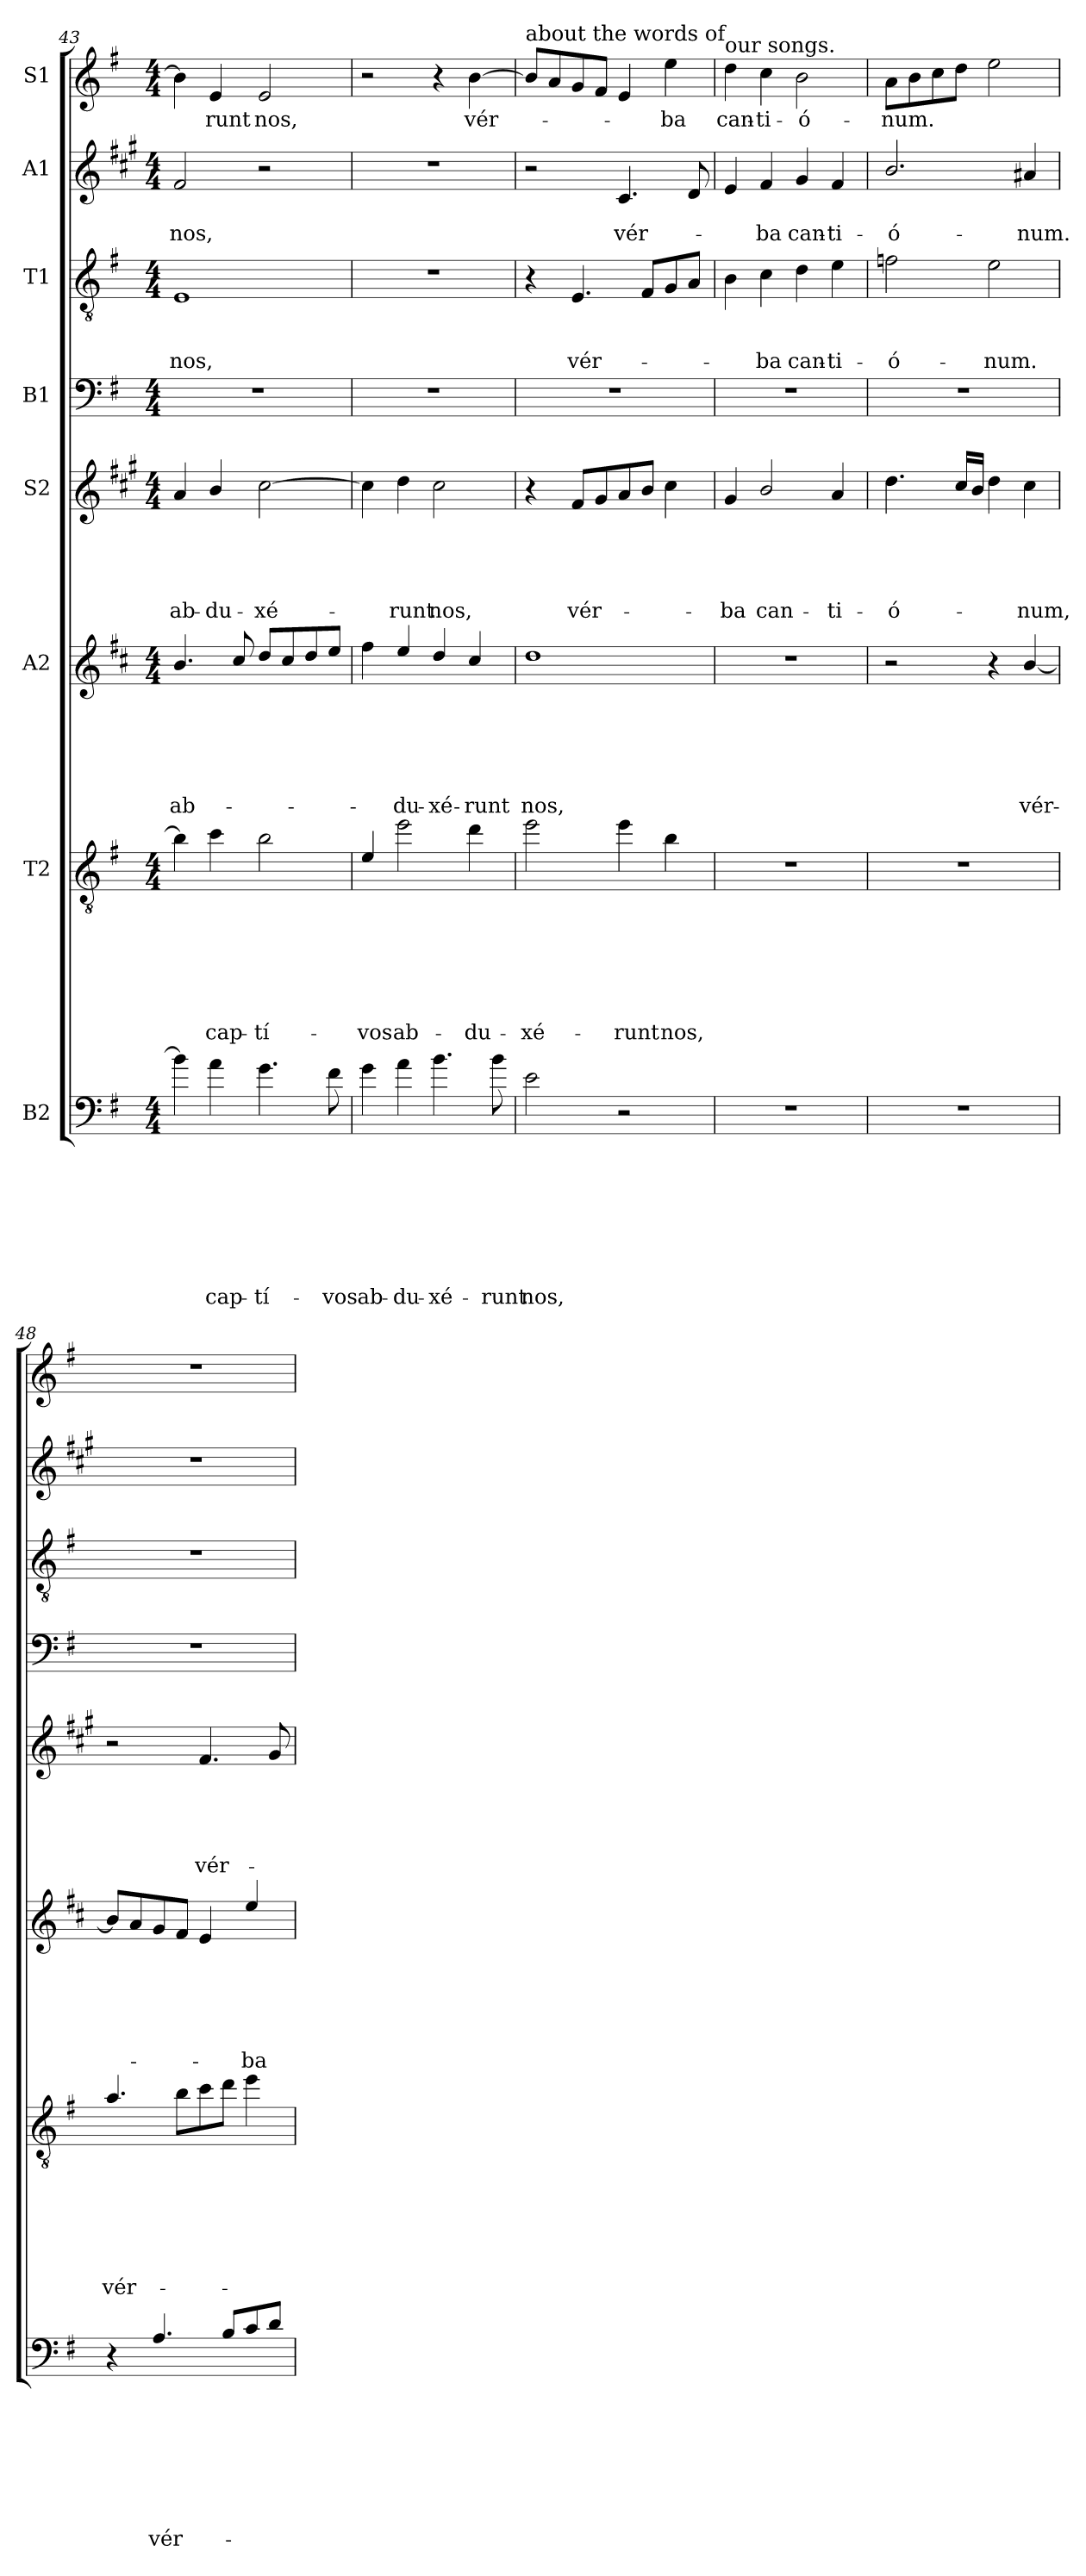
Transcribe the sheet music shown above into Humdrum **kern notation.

**kern	**text	**text	**text	**text	**text	**text	**text	**text	**kern	**text	**text	**text	**text	**text	**text	**text	**kern	**text	**text	**text	**text	**text	**text	**kern	**text	**text	**text	**text	**text	**kern	**kern	**text	**text	**text	**kern	**text	**text	**kern	**text
*part8	*part8	*part8	*part8	*part8	*part8	*part8	*part8	*part8	*part7	*part7	*part7	*part7	*part7	*part7	*part7	*part7	*part6	*part6	*part6	*part6	*part6	*part6	*part6	*part5	*part5	*part5	*part5	*part5	*part5	*part4	*part3	*part3	*part3	*part3	*part2	*part2	*part2	*part1	*part1
*staff8	*staff8	*staff8	*staff8	*staff8	*staff8	*staff8	*staff8	*staff8	*staff7	*staff7	*staff7	*staff7	*staff7	*staff7	*staff7	*staff7	*staff6	*staff6	*staff6	*staff6	*staff6	*staff6	*staff6	*staff5	*staff5	*staff5	*staff5	*staff5	*staff5	*staff4	*staff3	*staff3	*staff3	*staff3	*staff2	*staff2	*staff2	*staff1	*staff1
*I"B2	*	*	*	*	*	*	*	*	*I"T2	*	*	*	*	*	*	*	*I"A2	*	*	*	*	*	*	*I"S2	*	*	*	*	*	*I"B1	*I"T1	*	*	*	*I"A1	*	*	*I"S1	*
!!LO:PB:g=z
*clefF4	*	*	*	*	*	*	*	*	*clefGv2	*	*	*	*	*	*	*	*clefG2	*	*	*	*	*	*	*clefG2	*	*	*	*	*	*clefF4	*clefGv2	*	*	*	*clefG2	*	*	*clefG2	*
*ITrd7c12	*	*	*	*	*	*	*	*	*ITrd8c14	*	*	*	*	*	*	*	*ITrd4c7	*	*	*	*	*	*	*ITrd1c2	*	*	*	*	*	*	*	*	*	*	*ITrd1c2	*	*	*	*
*k[f#]	*	*	*	*	*	*	*	*	*k[f#]	*	*	*	*	*	*	*	*k[f#]	*	*	*	*	*	*	*k[f#]	*	*	*	*	*	*k[f#]	*k[f#]	*	*	*	*k[f#]	*	*	*k[f#]	*
*G:	*	*	*	*	*	*	*	*	*G:	*	*	*	*	*	*	*	*G:	*	*	*	*	*	*	*G:	*	*	*	*	*	*G:	*G:	*	*	*	*G:	*	*	*G:	*
*M4/4	*	*	*	*	*	*	*	*	*M4/4	*	*	*	*	*	*	*	*M4/4	*	*	*	*	*	*	*M4/4	*	*	*	*	*	*M4/4	*M4/4	*	*	*	*M4/4	*	*	*M4/4	*
=43	=43	=43	=43	=43	=43	=43	=43	=43	=43	=43	=43	=43	=43	=43	=43	=43	=43	=43	=43	=43	=43	=43	=43	=43	=43	=43	=43	=43	=43	=43	=43	=43	=43	=43	=43	=43	=43	=43	=43
!	!	!	!	!	!	!	!	!	!	!	!	!	!	!	!	!	!	!	!	!	!	!	!LO:LY:b	!	!	!	!	!	!LO:LY:b	!	!	!	!	!LO:LY:b	!	!	!LO:LY:b	!	!
4B\]	.	.	.	.	.	.	.	.	4B\]	.	.	.	.	.	.	.	4.e/	.	.	.	.	.	ab-	4g/	.	.	.	.	ab-	1r	1E	.	.	nos,	2e/	.	nos,	4b\]	.
!	!	!	!	!	!	!	!	!LO:LY:b	!	!	!	!	!	!	!	!LO:LY:b	!	!	!	!	!	!	!	!	!	!	!	!	!LO:LY:b	!	!	!	!	!	!	!	!	!	!LO:LY:b
4A\	.	.	.	.	.	.	.	cap-	4c\	.	.	.	.	.	.	cap-	.	.	.	.	.	.	.	4a/	.	.	.	.	-du-	.	.	.	.	.	.	.	.	4e/	-runt
.	.	.	.	.	.	.	.	.	.	.	.	.	.	.	.	.	8f#/	.	.	.	.	.	.	.	.	.	.	.	.	.	.	.	.	.	.	.	.	.	.
!	!	!	!	!	!	!	!	!LO:LY:b	!	!	!	!	!	!	!	!LO:LY:b	!	!	!	!	!	!	!	!	!	!	!	!	!LO:LY:b	!	!	!	!	!	!	!	!	!	!LO:LY:b
4.G\	.	.	.	.	.	.	.	-tí-	2B\	.	.	.	.	.	.	-tí-	8g/L	.	.	.	.	.	.	[2b\	.	.	.	.	-xé-	.	.	.	.	.	2r	.	.	2e/	nos,
.	.	.	.	.	.	.	.	.	.	.	.	.	.	.	.	.	8f#/	.	.	.	.	.	.	.	.	.	.	.	.	.	.	.	.	.	.	.	.	.	.
.	.	.	.	.	.	.	.	.	.	.	.	.	.	.	.	.	8g/	.	.	.	.	.	.	.	.	.	.	.	.	.	.	.	.	.	.	.	.	.	.
!	!	!	!	!	!	!	!	!LO:LY:b	!	!	!	!	!	!	!	!	!	!	!	!	!	!	!	!	!	!	!	!	!	!	!	!	!	!	!	!	!	!	!
8F#\	.	.	.	.	.	.	.	-vos	.	.	.	.	.	.	.	.	8a/J	.	.	.	.	.	.	.	.	.	.	.	.	.	.	.	.	.	.	.	.	.	.
=44	=44	=44	=44	=44	=44	=44	=44	=44	=44	=44	=44	=44	=44	=44	=44	=44	=44	=44	=44	=44	=44	=44	=44	=44	=44	=44	=44	=44	=44	=44	=44	=44	=44	=44	=44	=44	=44	=44	=44
!	!	!	!	!	!	!	!	!LO:LY:b	!	!	!	!	!	!	!	!LO:LY:b	!	!	!	!	!	!	!	!	!	!	!	!	!	!	!	!	!	!	!	!	!	!	!
4G\	.	.	.	.	.	.	.	ab-	4E/	.	.	.	.	.	.	-vos	4b\	.	.	.	.	.	.	4b\]	.	.	.	.	.	1r	1r	.	.	.	1r	.	.	2r	.
!	!	!	!	!	!	!	!	!LO:LY:b	!	!	!	!	!	!	!	!LO:LY:b	!	!	!	!	!	!	!LO:LY:b	!	!	!	!	!	!LO:LY:b	!	!	!	!	!	!	!	!	!	!
4A\	.	.	.	.	.	.	.	-du-	2e\	.	.	.	.	.	.	ab-	4a/	.	.	.	.	.	-du-	4cc\	.	.	.	.	-runt	.	.	.	.	.	.	.	.	.	.
!	!	!	!	!	!	!	!	!LO:LY:b	!	!	!	!	!	!	!	!	!	!	!	!	!	!	!LO:LY:b	!	!	!	!	!	!LO:LY:b	!	!	!	!	!	!	!	!	!	!
4.B\	.	.	.	.	.	.	.	-xé-	.	.	.	.	.	.	.	.	4g/	.	.	.	.	.	-xé-	2b\	.	.	.	.	nos,	.	.	.	.	.	.	.	.	4r	.
!	!	!	!	!	!	!	!	!	!	!	!	!	!	!	!	!LO:LY:b	!	!	!	!	!	!	!LO:LY:b	!	!	!	!	!	!	!	!	!	!	!	!	!	!	!	!LO:LY:b
.	.	.	.	.	.	.	.	.	4d\	.	.	.	.	.	.	-du-	4f#/	.	.	.	.	.	-runt	.	.	.	.	.	.	.	.	.	.	.	.	.	.	[4b\	vér-
!	!	!	!	!	!	!	!	!LO:LY:b	!	!	!	!	!	!	!	!	!	!	!	!	!	!	!	!	!	!	!	!	!	!	!	!	!	!	!	!	!	!	!
8B\	.	.	.	.	.	.	.	-runt	.	.	.	.	.	.	.	.	.	.	.	.	.	.	.	.	.	.	.	.	.	.	.	.	.	.	.	.	.	.	.
=45	=45	=45	=45	=45	=45	=45	=45	=45	=45	=45	=45	=45	=45	=45	=45	=45	=45	=45	=45	=45	=45	=45	=45	=45	=45	=45	=45	=45	=45	=45	=45	=45	=45	=45	=45	=45	=45	=45	=45
!	!	!	!	!	!	!	!	!	!	!	!	!	!	!	!	!	!	!	!	!	!	!	!	!	!	!	!	!	!	!	!	!	!	!	!	!	!	!LO:TX:a:t=about the words of	!
!	!	!	!	!	!	!	!	!LO:LY:b	!	!	!	!	!	!	!	!LO:LY:b	!	!	!	!	!	!	!LO:LY:b	!	!	!	!	!	!	!	!	!	!	!	!	!	!	!	!
2E\	.	.	.	.	.	.	.	nos,	2e\	.	.	.	.	.	.	-xé-	1g	.	.	.	.	.	nos,	4r	.	.	.	.	.	1r	4r	.	.	.	2r	.	.	8b/L]	.
.	.	.	.	.	.	.	.	.	.	.	.	.	.	.	.	.	.	.	.	.	.	.	.	.	.	.	.	.	.	.	.	.	.	.	.	.	.	8a/	.
!	!	!	!	!	!	!	!	!	!	!	!	!	!	!	!	!	!	!	!	!	!	!	!	!	!	!	!	!	!LO:LY:b	!	!	!	!	!LO:LY:b	!	!	!	!	!
.	.	.	.	.	.	.	.	.	.	.	.	.	.	.	.	.	.	.	.	.	.	.	.	8e/L	.	.	.	.	vér-	.	4.E/	.	.	vér-	.	.	.	8g/	.
.	.	.	.	.	.	.	.	.	.	.	.	.	.	.	.	.	.	.	.	.	.	.	.	8f#/	.	.	.	.	.	.	.	.	.	.	.	.	.	8f#/J	.
!	!	!	!	!	!	!	!	!	!	!	!	!	!	!	!	!LO:LY:b	!	!	!	!	!	!	!	!	!	!	!	!	!	!	!	!	!	!	!	!	!LO:LY:b	!	!
2r	.	.	.	.	.	.	.	.	4e\	.	.	.	.	.	.	-runt	.	.	.	.	.	.	.	8g/	.	.	.	.	.	.	.	.	.	.	4.B/	.	vér-	4e/	.
.	.	.	.	.	.	.	.	.	.	.	.	.	.	.	.	.	.	.	.	.	.	.	.	8a/J	.	.	.	.	.	.	8F#/L	.	.	.	.	.	.	.	.
!	!	!	!	!	!	!	!	!	!	!	!	!	!	!	!	!LO:LY:b	!	!	!	!	!	!	!	!	!	!	!	!	!	!	!	!	!	!	!	!	!	!	!LO:LY:b
.	.	.	.	.	.	.	.	.	4B\	.	.	.	.	.	.	nos,	.	.	.	.	.	.	.	4b\	.	.	.	.	.	.	8G/	.	.	.	.	.	.	4ee\	-ba
.	.	.	.	.	.	.	.	.	.	.	.	.	.	.	.	.	.	.	.	.	.	.	.	.	.	.	.	.	.	.	8A/J	.	.	.	8c/	.	.	.	.
=46	=46	=46	=46	=46	=46	=46	=46	=46	=46	=46	=46	=46	=46	=46	=46	=46	=46	=46	=46	=46	=46	=46	=46	=46	=46	=46	=46	=46	=46	=46	=46	=46	=46	=46	=46	=46	=46	=46	=46
!	!	!	!	!	!	!	!	!	!	!	!	!	!	!	!	!	!	!	!	!	!	!	!	!	!	!	!	!	!	!	!	!	!	!	!	!	!	!LO:TX:a:t=our songs.	!
!	!	!	!	!	!	!	!	!	!	!	!	!	!	!	!	!	!	!	!	!	!	!	!	!	!	!	!	!	!LO:LY:b	!	!	!	!	!	!	!	!	!	!LO:LY:b
1r	.	.	.	.	.	.	.	.	1r	.	.	.	.	.	.	.	1r	.	.	.	.	.	.	4f#/	.	.	.	.	-ba	1r	4B\	.	.	.	4d/	.	.	4dd\	can-
!	!	!	!	!	!	!	!	!	!	!	!	!	!	!	!	!	!	!	!	!	!	!	!	!	!	!	!	!	!LO:LY:b	!	!	!	!	!LO:LY:b	!	!	!LO:LY:b	!	!LO:LY:b
.	.	.	.	.	.	.	.	.	.	.	.	.	.	.	.	.	.	.	.	.	.	.	.	2a/	.	.	.	.	can-	.	4c\	.	.	-ba	4e/	.	-ba	4cc\	-ti-
!	!	!	!	!	!	!	!	!	!	!	!	!	!	!	!	!	!	!	!	!	!	!	!	!	!	!	!	!	!	!	!	!	!	!LO:LY:b	!	!	!LO:LY:b	!	!LO:LY:b
.	.	.	.	.	.	.	.	.	.	.	.	.	.	.	.	.	.	.	.	.	.	.	.	.	.	.	.	.	.	.	4d\	.	.	can-	4f#/	.	can-	2b\	-ó-
!	!	!	!	!	!	!	!	!	!	!	!	!	!	!	!	!	!	!	!	!	!	!	!	!	!	!	!	!	!LO:LY:b	!	!	!	!	!LO:LY:b	!	!	!LO:LY:b	!	!
.	.	.	.	.	.	.	.	.	.	.	.	.	.	.	.	.	.	.	.	.	.	.	.	4g/	.	.	.	.	-ti-	.	4e\	.	.	-ti-	4e/	.	-ti-	.	.
=47	=47	=47	=47	=47	=47	=47	=47	=47	=47	=47	=47	=47	=47	=47	=47	=47	=47	=47	=47	=47	=47	=47	=47	=47	=47	=47	=47	=47	=47	=47	=47	=47	=47	=47	=47	=47	=47	=47	=47
!	!	!	!	!	!	!	!	!	!	!	!	!	!	!	!	!	!	!	!	!	!	!	!	!	!	!	!	!	!LO:LY:b	!	!	!	!	!LO:LY:b	!	!	!LO:LY:b	!	!LO:LY:b
1r	.	.	.	.	.	.	.	.	1r	.	.	.	.	.	.	.	2r	.	.	.	.	.	.	4.cc\	.	.	.	.	-ó-	1r	2fn\	.	.	-ó-	2.a/	.	-ó-	8a\L	-num.
.	.	.	.	.	.	.	.	.	.	.	.	.	.	.	.	.	.	.	.	.	.	.	.	.	.	.	.	.	.	.	.	.	.	.	.	.	.	8b\	.
.	.	.	.	.	.	.	.	.	.	.	.	.	.	.	.	.	.	.	.	.	.	.	.	.	.	.	.	.	.	.	.	.	.	.	.	.	.	8cc\	.
.	.	.	.	.	.	.	.	.	.	.	.	.	.	.	.	.	.	.	.	.	.	.	.	16b/LL	.	.	.	.	.	.	.	.	.	.	.	.	.	8dd\J	.
.	.	.	.	.	.	.	.	.	.	.	.	.	.	.	.	.	.	.	.	.	.	.	.	16a/JJ	.	.	.	.	.	.	.	.	.	.	.	.	.	.	.
!	!	!	!	!	!	!	!	!	!	!	!	!	!	!	!	!	!	!	!	!	!	!	!	!	!	!	!	!	!	!	!	!	!	!LO:LY:b	!	!	!	!	!
.	.	.	.	.	.	.	.	.	.	.	.	.	.	.	.	.	4r	.	.	.	.	.	.	4cc\	.	.	.	.	.	.	2e\	.	.	-num.	.	.	.	2ee\	.
!	!	!	!	!	!	!	!	!	!	!	!	!	!	!	!	!	!	!	!	!	!	!	!LO:LY:b	!	!	!	!	!	!LO:LY:b	!	!	!	!	!	!	!	!LO:LY:b	!	!
.	.	.	.	.	.	.	.	.	.	.	.	.	.	.	.	.	[4e/	.	.	.	.	.	vér-	4b\	.	.	.	.	-num,	.	.	.	.	.	4g#X/	.	-num.	.	.
!!LO:PB:g=z
=48	=48	=48	=48	=48	=48	=48	=48	=48	=48	=48	=48	=48	=48	=48	=48	=48	=48	=48	=48	=48	=48	=48	=48	=48	=48	=48	=48	=48	=48	=48	=48	=48	=48	=48	=48	=48	=48	=48	=48
!	!	!	!	!	!	!	!	!	!	!	!	!	!	!	!	!LO:LY:b	!	!	!	!	!	!	!	!	!	!	!	!	!	!	!	!	!	!	!	!	!	!	!
4r	.	.	.	.	.	.	.	.	4.A/	.	.	.	.	.	.	vér-	8e/L]	.	.	.	.	.	.	2r	.	.	.	.	.	1r	1r	.	.	.	1r	.	.	1r	.
.	.	.	.	.	.	.	.	.	.	.	.	.	.	.	.	.	8d/	.	.	.	.	.	.	.	.	.	.	.	.	.	.	.	.	.	.	.	.	.	.
!	!	!	!	!	!	!	!	!LO:LY:b	!	!	!	!	!	!	!	!	!	!	!	!	!	!	!	!	!	!	!	!	!	!	!	!	!	!	!	!	!	!	!
4.AA/	.	.	.	.	.	.	.	vér-	.	.	.	.	.	.	.	.	8c/	.	.	.	.	.	.	.	.	.	.	.	.	.	.	.	.	.	.	.	.	.	.
.	.	.	.	.	.	.	.	.	8B\L	.	.	.	.	.	.	.	8B/J	.	.	.	.	.	.	.	.	.	.	.	.	.	.	.	.	.	.	.	.	.	.
!	!	!	!	!	!	!	!	!	!	!	!	!	!	!	!	!	!	!	!	!	!	!	!	!	!	!	!	!	!LO:LY:b	!	!	!	!	!	!	!	!	!	!
.	.	.	.	.	.	.	.	.	8c\	.	.	.	.	.	.	.	4A/	.	.	.	.	.	.	4.e/	.	.	.	.	vér-	.	.	.	.	.	.	.	.	.	.
8BB/L	.	.	.	.	.	.	.	.	8d\J	.	.	.	.	.	.	.	.	.	.	.	.	.	.	.	.	.	.	.	.	.	.	.	.	.	.	.	.	.	.
!	!	!	!	!	!	!	!	!	!	!	!	!	!	!	!	!	!	!	!	!	!	!	!LO:LY:b	!	!	!	!	!	!	!	!	!	!	!	!	!	!	!	!
8C/	.	.	.	.	.	.	.	.	4e\	.	.	.	.	.	.	.	4a/	.	.	.	.	.	-ba	.	.	.	.	.	.	.	.	.	.	.	.	.	.	.	.
8D/J	.	.	.	.	.	.	.	.	.	.	.	.	.	.	.	.	.	.	.	.	.	.	.	8f#/	.	.	.	.	.	.	.	.	.	.	.	.	.	.	.
=	=	=	=	=	=	=	=	=	=	=	=	=	=	=	=	=	=	=	=	=	=	=	=	=	=	=	=	=	=	=	=	=	=	=	=	=	=	=	=
*-	*-	*-	*-	*-	*-	*-	*-	*-	*-	*-	*-	*-	*-	*-	*-	*-	*-	*-	*-	*-	*-	*-	*-	*-	*-	*-	*-	*-	*-	*-	*-	*-	*-	*-	*-	*-	*-	*-	*-
